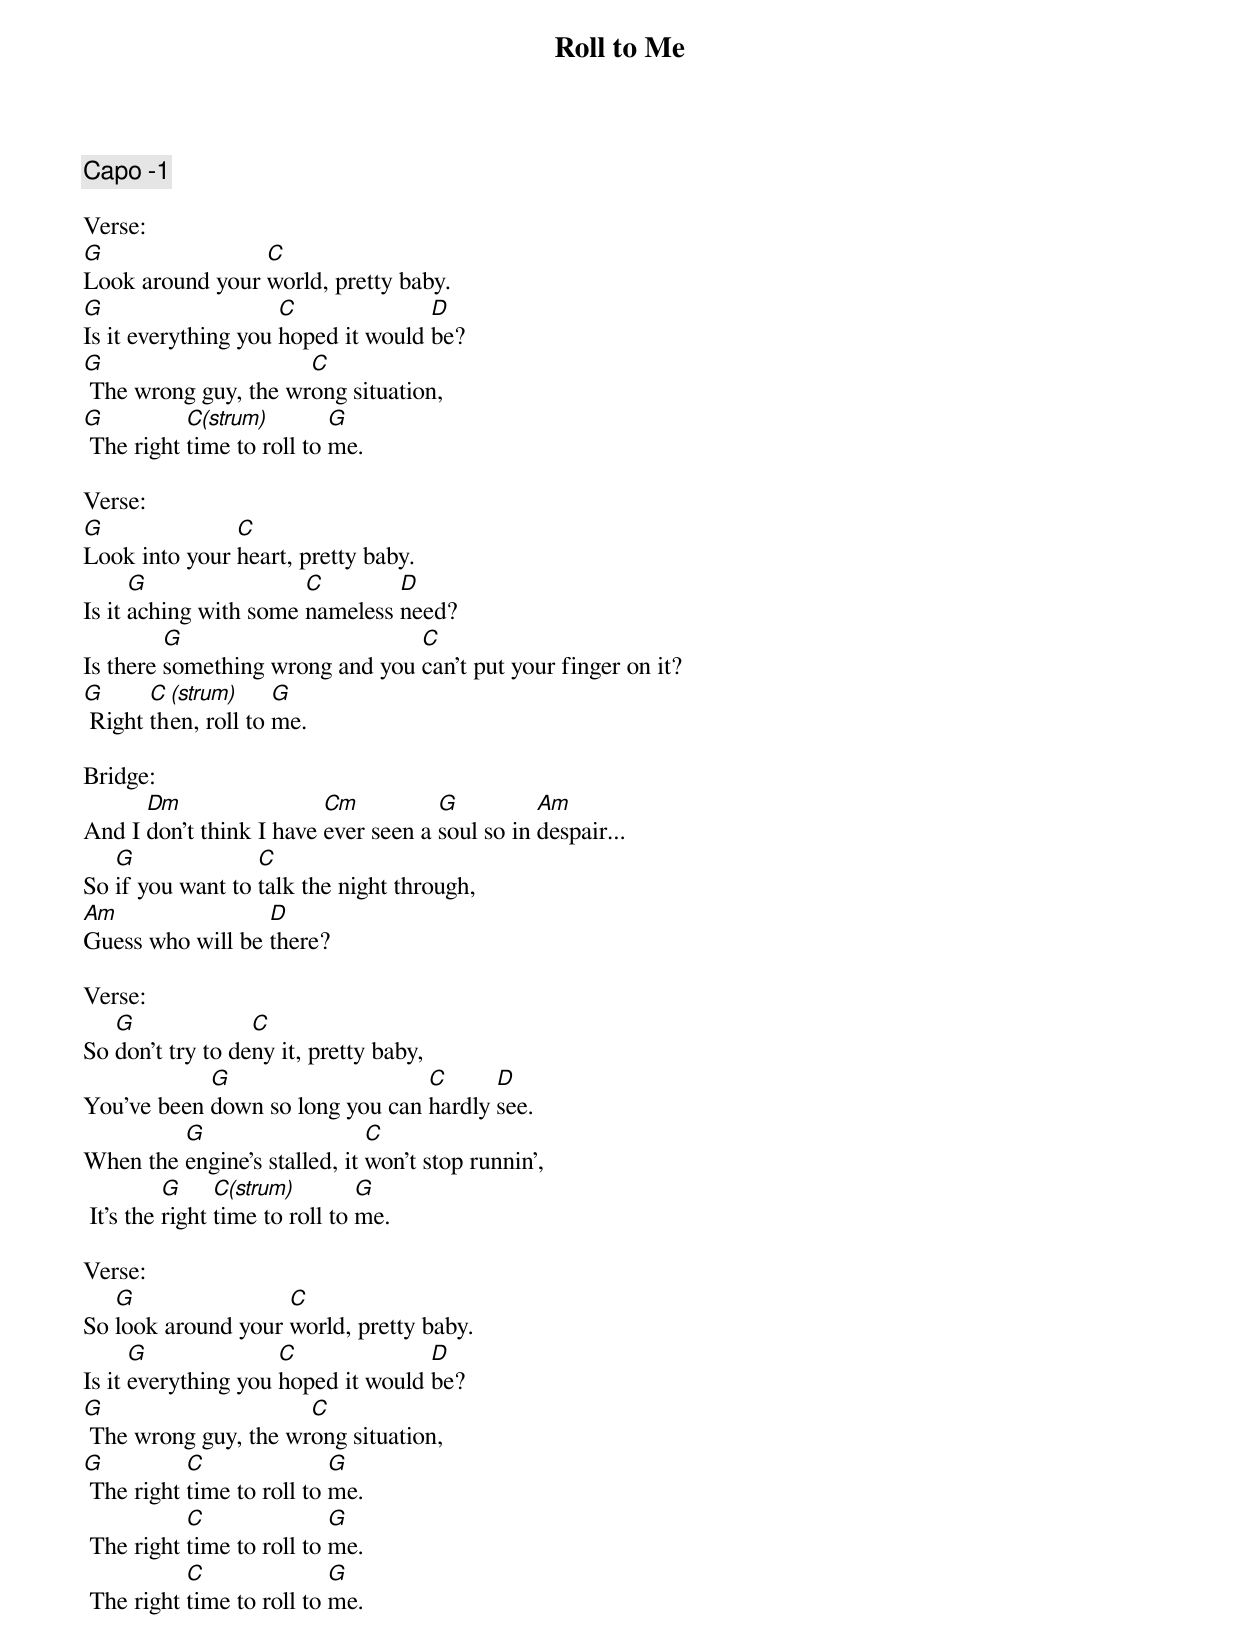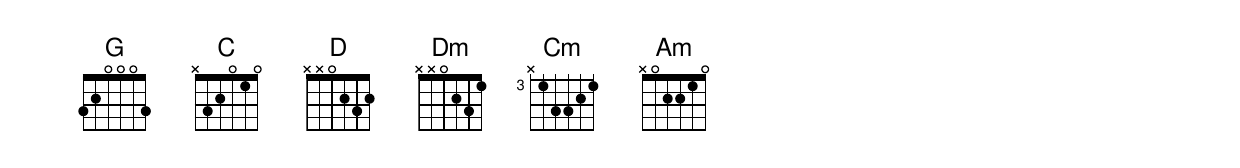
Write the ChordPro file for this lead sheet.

{title:Roll to Me}
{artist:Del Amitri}
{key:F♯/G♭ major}
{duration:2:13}
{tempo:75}
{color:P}

{comment: Capo -1}

Verse:
[G]Look around your [C]world, pretty baby.
[G]Is it everything you [C]hoped it would [D]be?
[G] The wrong guy, the wr[C]ong situation,
[G] The right [C(strum)]time to roll to [G]me.

Verse:
[G]Look into your [C]heart, pretty baby.
Is it [G]aching with some [C]nameless [D]need?
Is there [G]something wrong and you [C]can't put your finger on it?
[G] Right [C]th[(strum)]en, roll to [G]me.

Bridge:
And I [Dm]don't think I have [Cm]ever seen a [G]soul so in [Am]despair...
So [G]if you want to [C]talk the night through,
[Am]Guess who will be [D]there?

Verse:
So [G]don't try to de[C]ny it, pretty baby,
You've been [G]down so long you can [C]hardly [D]see.
When the [G]engine's stalled, it [C]won't stop runnin',
 It's the [G]right [C(strum)]time to roll to [G]me.

Verse:
So [G]look around your [C]world, pretty baby.
Is it [G]everything you [C]hoped it would [D]be?
[G] The wrong guy, the wr[C]ong situation,
[G] The right [C]time to roll to [G]me.
 The right [C]time to roll to [G]me.
 The right [C]time to roll to [G]me.
